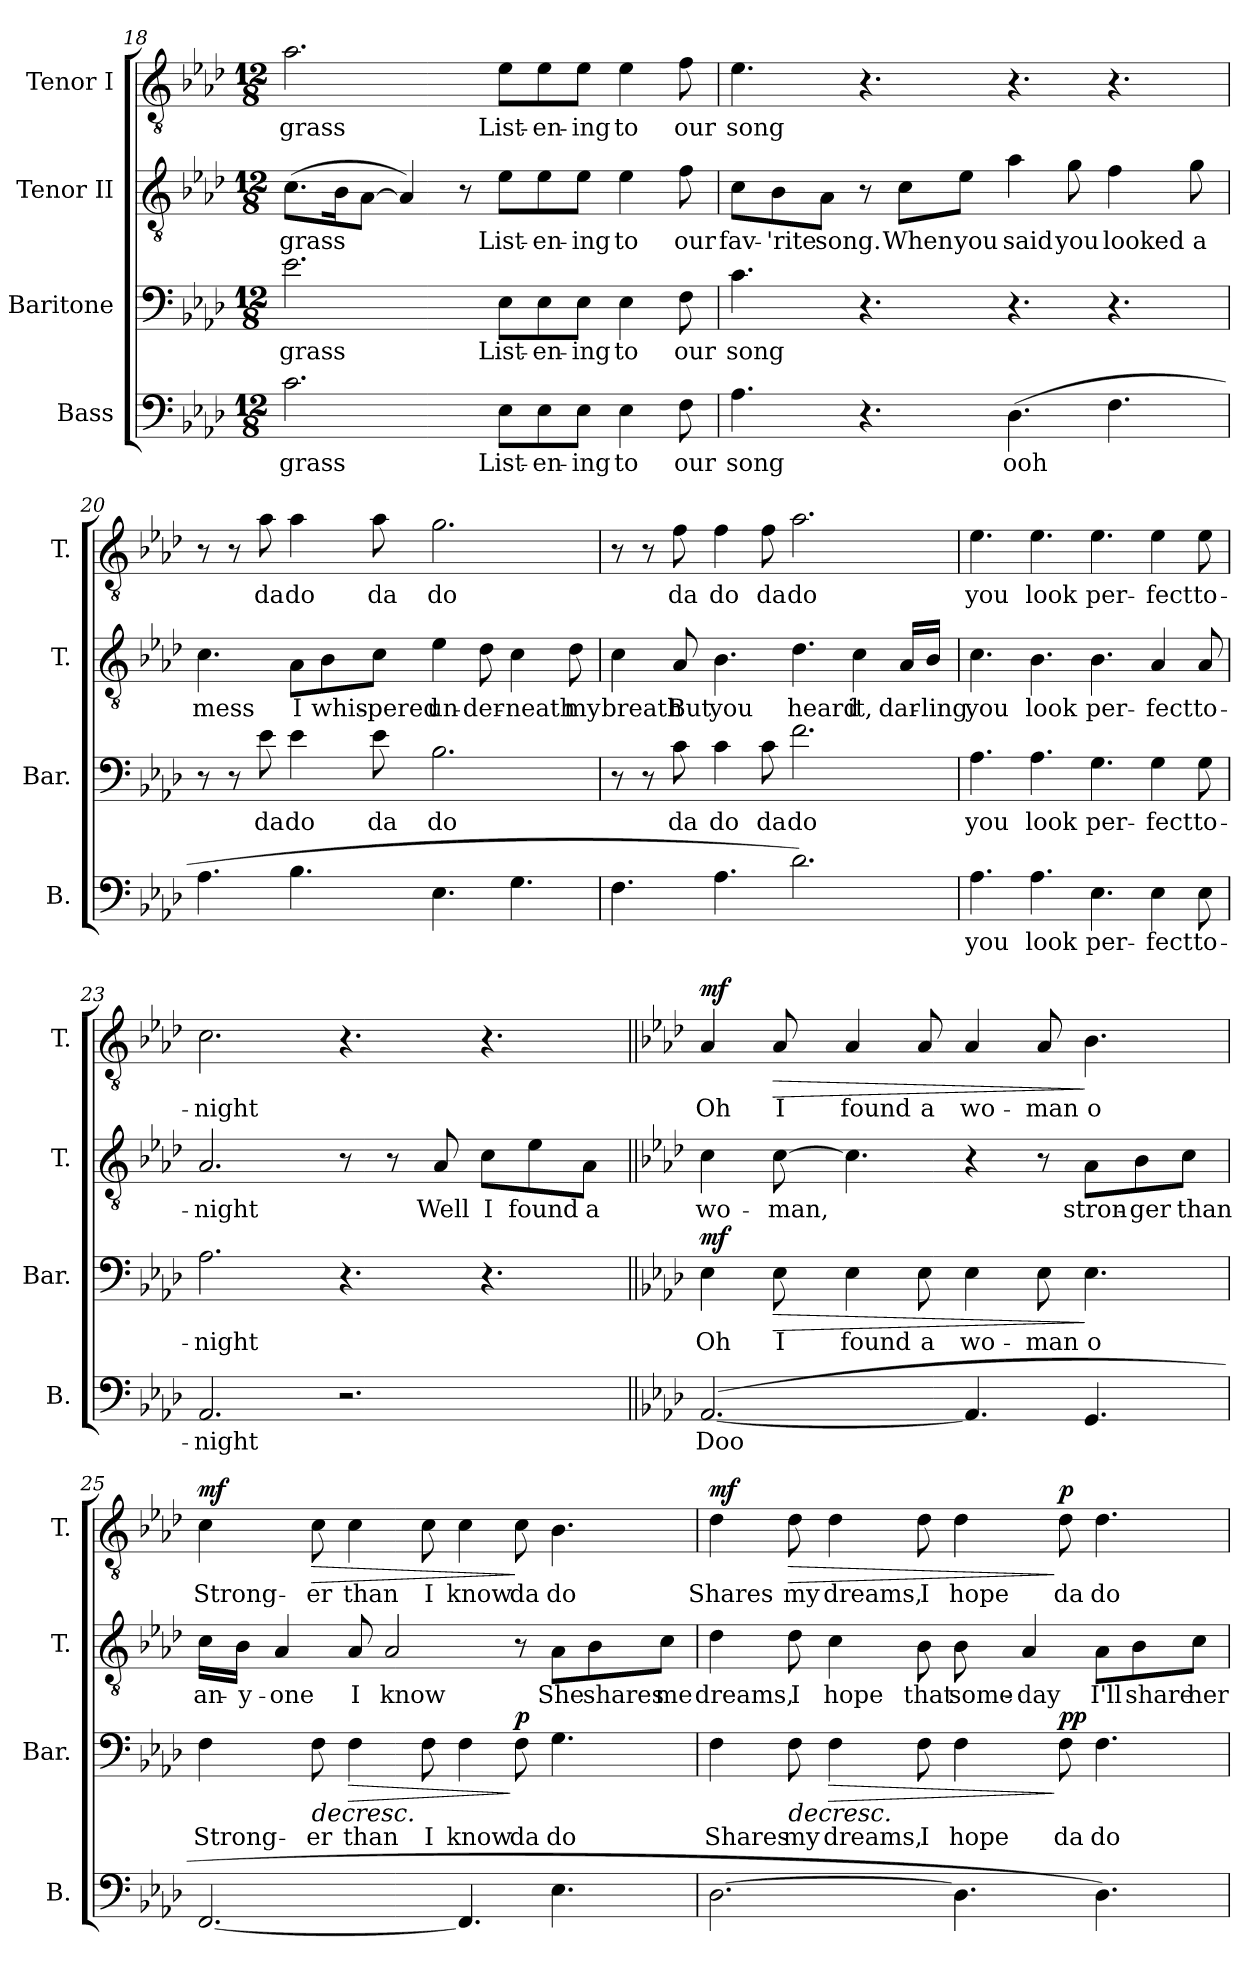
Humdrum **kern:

**kern	**text	**kern	**text	**dynam	**kern	**text	**kern	**text	**dynam
*part4	*part4	*part3	*part3	*part3	*part2	*part2	*part1	*part1	*part1
*staff4	*staff4	*staff3	*staff3	*staff3	*staff2	*staff2	*staff1	*staff1	*staff1
*I"Bass	*	*I"Baritone	*	*	*I"Tenor II	*	*I"Tenor I	*	*
*I'B.	*	*I'Bar.	*	*	*I'T.	*	*I'T.	*	*
*clefF4	*	*clefF4	*	*	*clefGv2	*	*clefGv2	*	*
*k[b-e-a-d-]	*	*k[b-e-a-d-]	*	*	*k[b-e-a-d-]	*	*k[b-e-a-d-]	*	*
*M12/8	*	*M12/8	*	*	*M12/8	*	*M12/8	*	*
=18	=18	=18	=18	=18	=18	=18	=18	=18	=18
!	!LO:LY:b	!	!LO:LY:b	!	!	!LO:LY:b	!	!LO:LY:b	!
2.c\	grass	2.e-\	grass	.	(8.c\L	grass	2.a-\	grass	.
.	.	.	.	.	16B-\K	.	.	.	.
.	.	.	.	.	[8A-\J	.	.	.	.
.	.	.	.	.	4A-/])	.	.	.	.
.	.	.	.	.	8r	.	.	.	.
!	!LO:LY:b	!	!LO:LY:b	!	!	!LO:LY:b	!	!LO:LY:b	!
8E-\L	List-	8E-\L	List-	.	8e-\L	List-	8e-\L	List-	.
!	!LO:LY:b	!	!LO:LY:b	!	!	!LO:LY:b	!	!LO:LY:b	!
8E-\	-en-	8E-\	-en-	.	8e-\	-en-	8e-\	-en-	.
!	!LO:LY:b	!	!LO:LY:b	!	!	!LO:LY:b	!	!LO:LY:b	!
8E-\J	-ing	8E-\J	-ing	.	8e-\J	-ing	8e-\J	-ing	.
!	!LO:LY:b	!	!LO:LY:b	!	!	!LO:LY:b	!	!LO:LY:b	!
4E-\	to	4E-\	to	.	4e-\	to	4e-\	to	.
!	!LO:LY:b	!	!LO:LY:b	!	!	!LO:LY:b	!	!LO:LY:b	!
8F\	our	8F\	our	.	8f\	our	8f\	our	.
!!LO:LB:g=z
=19	=19	=19	=19	=19	=19	=19	=19	=19	=19
!	!LO:LY:b	!	!LO:LY:b	!	!	!LO:LY:b	!	!LO:LY:b	!
4.A-\	song	4.c\	song	.	8c\L	fav-	4.e-\	song	.
!	!	!	!	!	!	!LO:LY:b	!	!	!
.	.	.	.	.	8B-\	-'rite	.	.	.
!	!	!	!	!	!	!LO:LY:b	!	!	!
.	.	.	.	.	8A-\J	song.	.	.	.
4.r	.	4.r	.	.	8r	.	4.r	.	.
!	!	!	!	!	!	!LO:LY:b	!	!	!
.	.	.	.	.	8c\L	When	.	.	.
!	!	!	!	!	!	!LO:LY:b	!	!	!
.	.	.	.	.	8e-\J	you	.	.	.
!	!LO:LY:b	!	!	!	!	!LO:LY:b	!	!	!
(4.D-\	ooh	4.r	.	.	4a-\	said	4.r	.	.
!	!	!	!	!	!	!LO:LY:b	!	!	!
.	.	.	.	.	8g\	you	.	.	.
!	!	!	!	!	!	!LO:LY:b	!	!	!
4.F\	.	4.r	.	.	4f\	looked	4.r	.	.
!	!	!	!	!	!	!LO:LY:b	!	!	!
.	.	.	.	.	8g\	a	.	.	.
=20	=20	=20	=20	=20	=20	=20	=20	=20	=20
!	!	!	!	!	!	!LO:LY:b	!	!	!
4.A-\	.	8r	.	.	4.c\	mess	8r	.	.
.	.	8r	.	.	.	.	8r	.	.
!	!	!	!LO:LY:b	!	!	!	!	!LO:LY:b	!
.	.	8e-\	da	.	.	.	8a-\	da	.
!	!	!	!LO:LY:b	!	!	!LO:LY:b	!	!LO:LY:b	!
4.B-\	.	4e-\	do	.	8A-\L	I	4a-\	do	.
!	!	!	!	!	!	!LO:LY:b	!	!	!
.	.	.	.	.	8B-\	whis-	.	.	.
!	!	!	!LO:LY:b	!	!	!LO:LY:b	!	!LO:LY:b	!
.	.	8e-\	da	.	8c\J	-pered	8a-\	da	.
!	!	!	!LO:LY:b	!	!	!LO:LY:b	!	!LO:LY:b	!
4.E-\	.	2.B-\	do	.	4e-\	un-	2.g\	do	.
!	!	!	!	!	!	!LO:LY:b	!	!	!
.	.	.	.	.	8d-\	-der-	.	.	.
!	!	!	!	!	!	!LO:LY:b	!	!	!
4.G\	.	.	.	.	4c\	-neath	.	.	.
!	!	!	!	!	!	!LO:LY:b	!	!	!
.	.	.	.	.	8d-\	my	.	.	.
=21	=21	=21	=21	=21	=21	=21	=21	=21	=21
!	!	!	!	!	!	!LO:LY:b	!	!	!
4.F\	.	8r	.	.	4c\	breath	8r	.	.
.	.	8r	.	.	.	.	8r	.	.
!	!	!	!LO:LY:b	!	!	!LO:LY:b	!	!LO:LY:b	!
.	.	8c\	da	.	8A-/	But	8f\	da	.
!	!	!	!LO:LY:b	!	!	!LO:LY:b	!	!LO:LY:b	!
4.A-\	.	4c\	do	.	4.B-\	you	4f\	do	.
!	!	!	!LO:LY:b	!	!	!	!	!LO:LY:b	!
.	.	8c\	da	.	.	.	8f\	da	.
!	!	!	!LO:LY:b	!	!	!LO:LY:b	!	!LO:LY:b	!
2.d-\)	.	2.f\	do	.	4.d-\	heard	2.a-\	do	.
!	!	!	!	!	!	!LO:LY:b	!	!	!
.	.	.	.	.	4c\	it,	.	.	.
!	!	!	!	!	!	!LO:LY:b	!	!	!
.	.	.	.	.	16A-/LL	dar-	.	.	.
!	!	!	!	!	!	!LO:LY:b	!	!	!
.	.	.	.	.	16B-/JJ	-ling	.	.	.
=22	=22	=22	=22	=22	=22	=22	=22	=22	=22
!	!LO:LY:b	!	!LO:LY:b	!	!	!LO:LY:b	!	!LO:LY:b	!
4.A-\	you	4.A-\	you	.	4.c\	you	4.e-\	you	.
!	!LO:LY:b	!	!LO:LY:b	!	!	!LO:LY:b	!	!LO:LY:b	!
4.A-\	look	4.A-\	look	.	4.B-\	look	4.e-\	look	.
!	!LO:LY:b	!	!LO:LY:b	!	!	!LO:LY:b	!	!LO:LY:b	!
4.E-\	per-	4.G\	per-	.	4.B-\	per-	4.e-\	per-	.
!	!LO:LY:b	!	!LO:LY:b	!	!	!LO:LY:b	!	!LO:LY:b	!
4E-\	-fect	4G\	-fect	.	4A-/	-fect	4e-\	-fect	.
!	!LO:LY:b	!	!LO:LY:b	!	!	!LO:LY:b	!	!LO:LY:b	!
8E-\	to-	8G\	to-	.	8A-/	to-	8e-\	to-	.
!!LO:PB:g=z
=23	=23	=23	=23	=23	=23	=23	=23	=23	=23
!	!LO:LY:b	!	!LO:LY:b	!	!	!LO:LY:b	!	!LO:LY:b	!
2.AA-/	-night	2.A-\	-night	.	2.A-/	-night	2.c\	-night	.
2.r	.	4.r	.	.	8r	.	4.r	.	.
.	.	.	.	.	8r	.	.	.	.
!	!	!	!	!	!	!LO:LY:b	!	!	!
.	.	.	.	.	8A-/	Well	.	.	.
!	!	!	!	!	!	!LO:LY:b	!	!	!
.	.	4.r	.	.	8c\L	I	4.r	.	.
!	!	!	!	!	!	!LO:LY:b	!	!	!
.	.	.	.	.	8e-\	found	.	.	.
!	!	!	!	!	!	!LO:LY:b	!	!	!
.	.	.	.	.	8A-\J	a	.	.	.
=24||	=24||	=24||	=24||	=24||	=24||	=24||	=24||	=24||	=24||
*k[b-e-a-d-]	*	*k[b-e-a-d-]	*	*	*k[b-e-a-d-]	*	*k[b-e-a-d-]	*	*
!	!LO:LY:b	!	!LO:LY:b	!LO:DY:b	!	!LO:LY:b	!	!LO:LY:b	!LO:DY:b
([2.AA-/	Doo	4E-\	Oh	mf	4c\	wo-	4A-/	Oh	mf
!	!	!	!LO:LY:b	!LO:HP:b	!	!LO:LY:b	!	!LO:LY:b	!LO:HP:b
.	.	8E-\	I	>	[8c\	-man,	8A-/	I	>
!	!	!	!LO:LY:b	!	!	!	!	!LO:LY:b	!
.	.	4E-\	found	.	4.c\]	.	4A-/	found	.
!	!	!	!LO:LY:b	!	!	!	!	!LO:LY:b	!
.	.	8E-\	a	.	.	.	8A-/	a	.
!	!	!	!LO:LY:b	!	!	!	!	!LO:LY:b	!
4.AA-/]	.	4E-\	wo-	.	4r	.	4A-/	wo-	.
!	!	!	!LO:LY:b	!	!	!	!	!LO:LY:b	!
.	.	8E-\	-man	.	8r	.	8A-/	-man	.
!	!	!	!LO:LY:b	!	!	!LO:LY:b	!	!LO:LY:b	!
4.GG/	.	4.E-\	o	]	8A-\L	stron-	4.B-\	o	]
!	!	!	!	!	!	!LO:LY:b	!	!	!
.	.	.	.	.	8B-\	-ger	.	.	.
!	!	!	!	!	!	!LO:LY:b	!	!	!
.	.	.	.	.	8c\J	than	.	.	.
=25	=25	=25	=25	=25	=25	=25	=25	=25	=25
!	!	!	!LO:LY:b	!LO:DY:b	!	!LO:LY:b	!	!LO:LY:b	!
!	!	!	!	!LO:DY:n=1:b	!	!	!	!	!LO:DY:b
[2.FF/	.	4F\	Strong-	mf mf	16c\LL	an-	4c\	Strong-	mf
!	!	!	!	!	!	!LO:LY:b	!	!	!
.	.	.	.	.	16B-\JJ	-y-	.	.	.
!	!	!	!	!	!	!LO:LY:b	!	!	!
.	.	.	.	.	4A-/	-one	.	.	.
!	!	!	!LO:LY:b	!LO:HP:b	!	!	!	!LO:LY:b	!LO:HP:b
.	.	8F\	-er	>	.	.	8c\	-er	>
!	!	!	!LO:LY:b	!LO:HP:b	!	!LO:LY:b	!	!LO:LY:b	!
.	.	4F\	than	>	8A-/	I	4c\	than	.
!	!	!	!	!	!	!LO:LY:b	!	!	!
.	.	.	.	.	2A-/	know	.	.	.
!	!	!	!LO:LY:b	!	!	!	!	!LO:LY:b	!
.	.	8F\	I	.	.	.	8c\	I	.
!	!	!	!LO:LY:b	!	!	!	!	!LO:LY:b	!
4.FF/]	.	4F\	know	.	.	.	4c\	know	.
!	!	!	!LO:LY:b	!LO:DY:n=2:b	!	!	!	!LO:LY:b	!
.	.	8F\	da	] ] p	8r	.	8c\	da	]
!	!	!	!LO:LY:b	!	!	!LO:LY:b	!	!LO:LY:b	!
4.E-\	.	4.G\	do	.	8A-\L	She	4.B-\	do	.
!	!	!	!	!	!	!LO:LY:b	!	!	!
.	.	.	.	.	8B-\	shares	.	.	.
!	!	!	!	!	!	!LO:LY:b	!	!	!
.	.	.	.	.	8c\J	me	.	.	.
!!LO:LB:g=z
=26	=26	=26	=26	=26	=26	=26	=26	=26	=26
!	!	!	!LO:LY:b	!LO:DY:b	!	!LO:LY:b	!	!LO:LY:b	!
!	!	!	!	!LO:DY:n=1:b	!	!	!	!	!LO:DY:b
[2.D-\	.	4F\	Shares	mf mf	4d-\	dreams,	4d-\	Shares	mf
!	!	!	!LO:LY:b	!LO:HP:b	!	!LO:LY:b	!	!LO:LY:b	!LO:HP:b
.	.	8F\	my	>	8d-\	I	8d-\	my	>
!	!	!	!LO:LY:b	!LO:HP:b	!	!LO:LY:b	!	!LO:LY:b	!
.	.	4F\	dreams,	>	4c\	hope	4d-\	dreams,	.
!	!	!	!LO:LY:b	!	!	!LO:LY:b	!	!LO:LY:b	!
.	.	8F\	I	.	8B-\	that	8d-\	I	.
!	!	!	!LO:LY:b	!	!	!LO:LY:b	!	!LO:LY:b	!
4.D-\]	.	4F\	hope	.	8B-\	some-	4d-\	hope	.
!	!	!	!	!	!	!LO:LY:b	!	!	!
.	.	.	.	.	4A-/	-day	.	.	.
!	!	!	!LO:LY:b	!LO:DY:n=2:b	!	!	!	!LO:LY:b	!
!	!	!	!	!LO:DY:n=3:b	!	!	!	!	!LO:DY:n=1:b
.	.	8F\	da	] ] p p	.	.	8d-\	da	] p
!	!	!	!LO:LY:b	!	!	!LO:LY:b	!	!LO:LY:b	!
4.D-\)	.	4.F\	do	.	8A-\L	I'll	4.d-\	do	.
!	!	!	!	!	!	!LO:LY:b	!	!	!
.	.	.	.	.	8B-\	share	.	.	.
!	!	!	!	!	!	!LO:LY:b	!	!	!
.	.	.	.	.	8c\J	her	.	.	.
=	=	=	=	=	=	=	=	=	=
*-	*-	*-	*-	*-	*-	*-	*-	*-	*-
